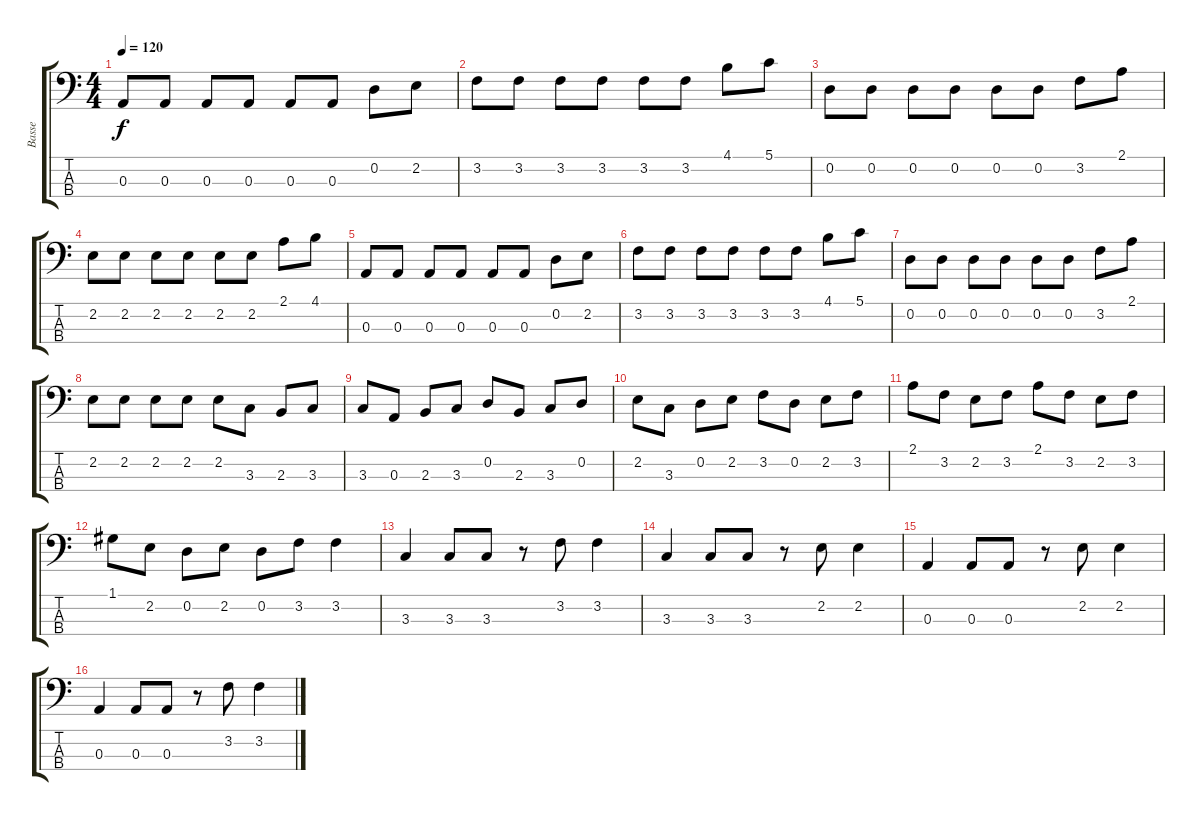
\track ("Basse" "Basse") {instrument electricbassfinger}
\staff {score tabs}
\tuning (G2 D2 A1 D1) {hide}
\ts (4 4)
\tempo 120
\clef f4
\ks c
0.3.8{dy f} 0.3.8 0.3.8 0.3.8 0.3.8 0.3.8 0.2.8 2.2.8 |
3.2.8 3.2.8 3.2.8 3.2.8 3.2.8 3.2.8 4.1.8 5.1.8 |
0.2.8 0.2.8 0.2.8 0.2.8 0.2.8 0.2.8 3.2.8 2.1.8 |
2.2.8 2.2.8 2.2.8 2.2.8 2.2.8 2.2.8 2.1.8 4.1.8 |
0.3.8 0.3.8 0.3.8 0.3.8 0.3.8 0.3.8 0.2.8 2.2.8 |
3.2.8 3.2.8 3.2.8 3.2.8 3.2.8 3.2.8 4.1.8 5.1.8 |
0.2.8 0.2.8 0.2.8 0.2.8 0.2.8 0.2.8 3.2.8 2.1.8 |
2.2.8 2.2.8 2.2.8 2.2.8 2.2.8 3.3.8 2.3.8 3.3.8 |
3.3.8 0.3.8 2.3.8 3.3.8 0.2.8 2.3.8 3.3.8 0.2.8 |
2.2.8 3.3.8 0.2.8 2.2.8 3.2.8 0.2.8 2.2.8 3.2.8 |
2.1.8 3.2.8 2.2.8 3.2.8 2.1.8 3.2.8 2.2.8 3.2.8 |
1.1.8 2.2.8 0.2.8 2.2.8 0.2.8 3.2.8 3.2.4 |
3.3.4 3.3.8 3.3.8 r.8 3.2.8 3.2.4 |
3.3.4 3.3.8 3.3.8 r.8 2.2.8 2.2.4 |
0.3.4 0.3.8 0.3.8 r.8 2.2.8 2.2.4 |
0.3.4 0.3.8 0.3.8 r.8 3.2.8 3.2.4
